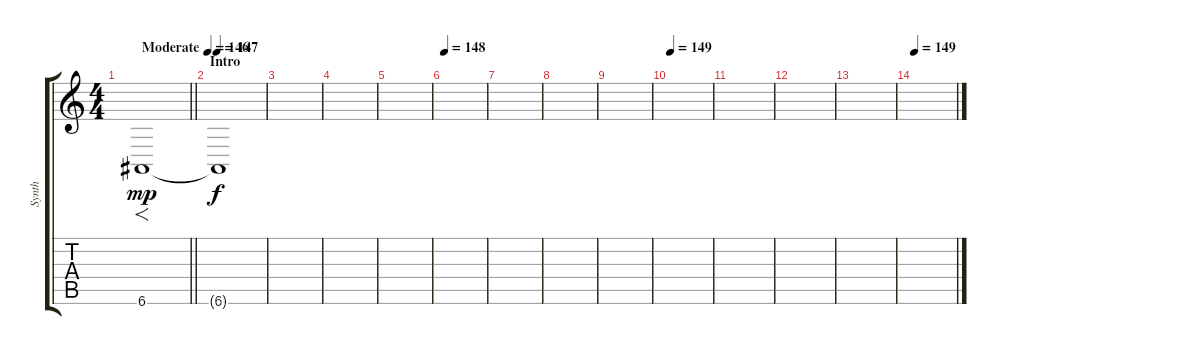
\track ("Synth" "Synth") {instrument stringensemble1}
\staff {score tabs}
\tuning (E4 B3 G3 D3 A2 E2) {hide}
\ts (4 4)
\tempo (146 "Moderate")
\clef g2
\barLineRight lightlight
\ks c
6.6.1{f dy mp instrument seashore} |
\section ("" "Intro")
\tempo 147
6.6{t}.1{dy f volume 0} |
|
|
|
\tempo 148
|
|
|
|
\tempo 149
|
|
|
|
\tempo 149
